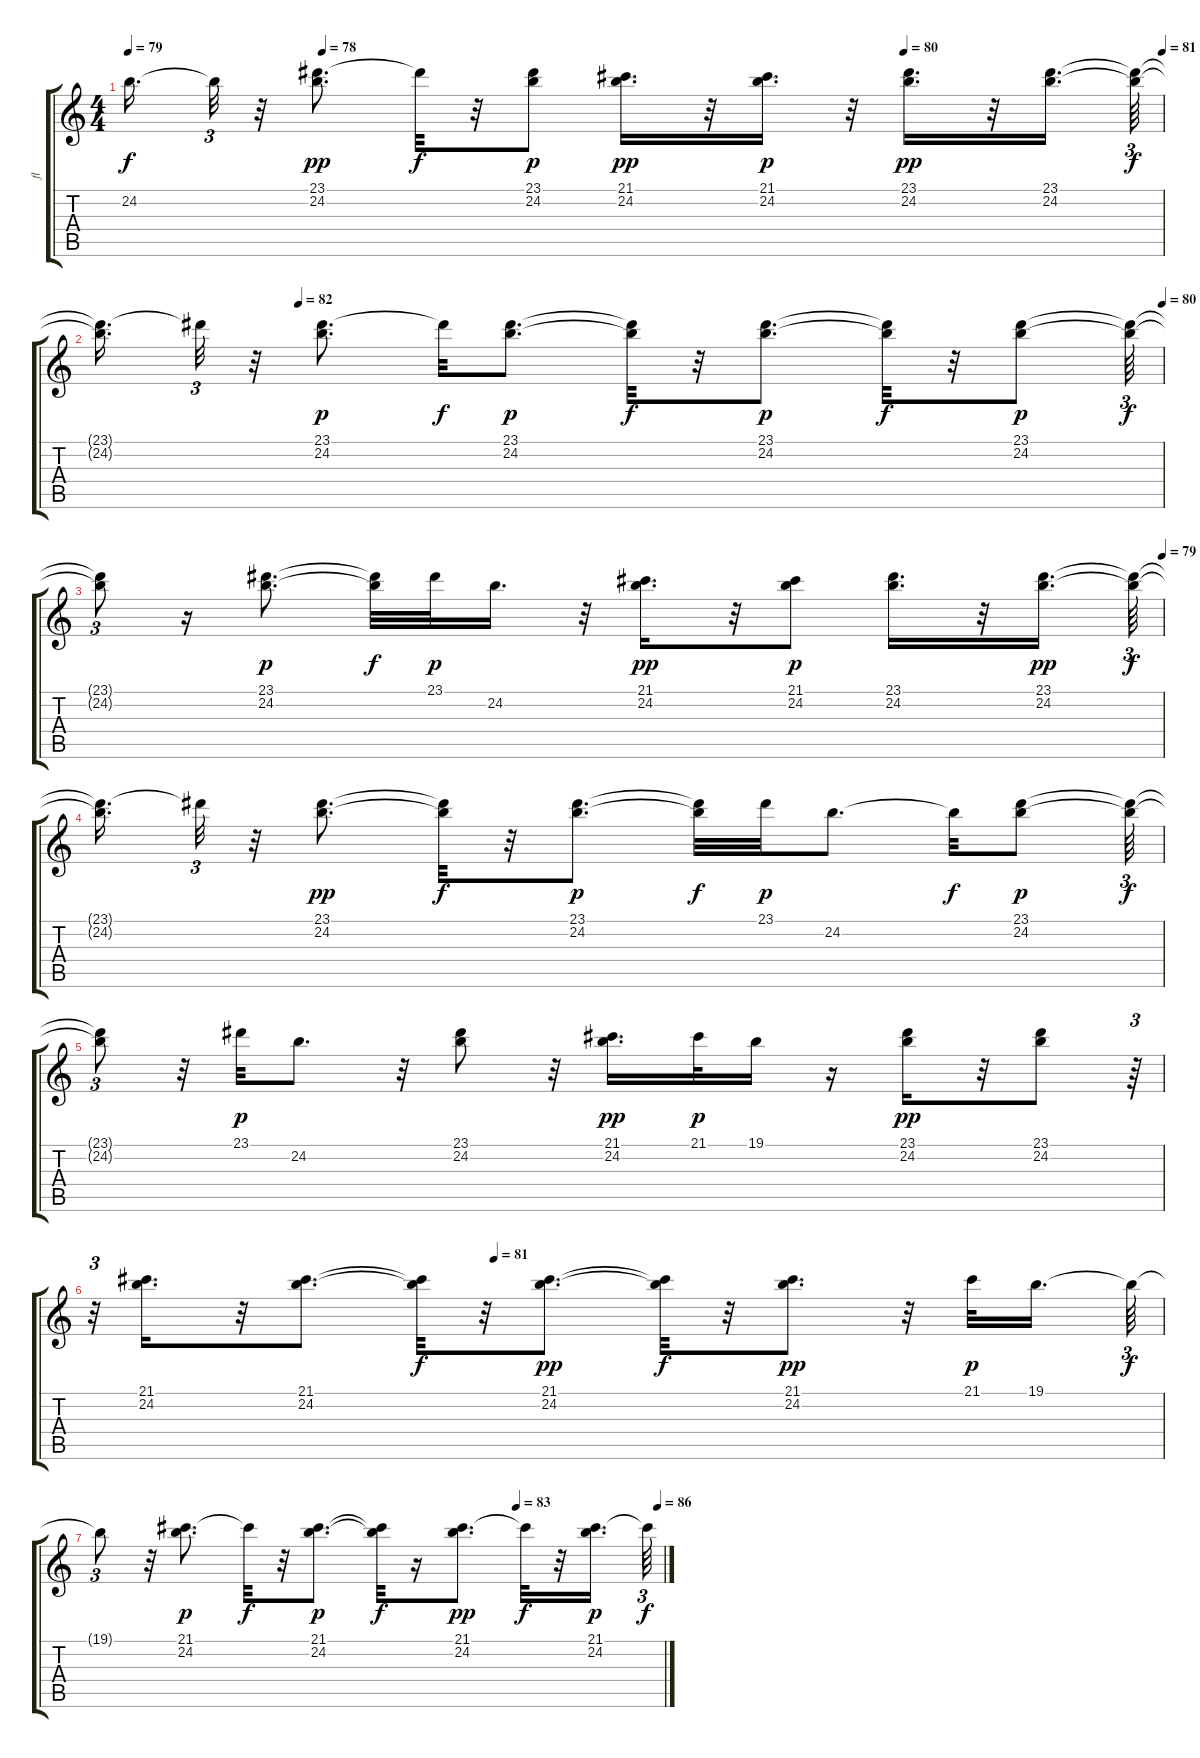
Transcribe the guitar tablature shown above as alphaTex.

\track ("fl" "fl") {instrument flute}
\staff {score tabs}
\tuning (E4 B3 G3 D3 A2 E2) {hide}
\ts (4 4)
\tempo 79
\tempo (78 0.1875)
\tempo (80 0.75)
\tempo (81 1)
\clef g2
\ks c
24.2{t}.16{d dy f} 24.2{t}.32{tu (3 2)} r.32 (23.1 24.2).8{d dy pp} 23.1{t}.32{dy f} r.32 (23.1 24.2).8{dy p} (21.1 24.2).16{d dy pp} r.32 (21.1 24.2).16{d dy p} r.32 (23.1 24.2).16{d dy pp} r.32 (23.1 24.2).16{d} (23.1{t} 24.2{t}).64{tu (3 2) dy f} |
\tempo (82 0.1875)
\tempo (80 1)
(23.1{t} 24.2{t}).16{d} 23.1{t}.32{tu (3 2)} r.32 (23.1 24.2).8{d dy p} 23.1{t}.32{dy f} (23.1 24.2).8{d dy p} (23.1{t} 24.2{t}).32{dy f} r.32 (23.1 24.2).8{d dy p} (23.1{t} 24.2{t}).32{dy f} r.32 (23.1 24.2).8{dy p} (23.1{t} 24.2{t}).64{tu (3 2) dy f} |
\tempo (79 1)
(23.1{t} 24.2{t}).8{tu (3 2)} r.16 (23.1 24.2).8{d dy p} (23.1{t} 24.2{t}).32{dy f} 23.1.32{dy p} 24.2.16{d} r.32 (21.1 24.2).16{d dy pp} r.32 (21.1 24.2).8{dy p} (23.1 24.2).16{d} r.32 (23.1 24.2).16{d dy pp} (23.1{t} 24.2{t}).64{tu (3 2) dy f} |
(23.1{t} 24.2{t}).16{d} 23.1{t}.32{tu (3 2)} r.32 (23.1 24.2).8{d dy pp} (23.1{t} 24.2{t}).32{dy f} r.32 (23.1 24.2).8{d dy p} (23.1{t} 24.2{t}).32{dy f} 23.1.32{dy p} 24.2.8{d} 24.2{t}.32{dy f} (23.1 24.2).8{dy p} (23.1{t} 24.2{t}).64{tu (3 2) dy f} |
(23.1{t} 24.2{t}).8{tu (3 2)} r.32 23.1.32{dy p} 24.2.8{d} r.32 (23.1 24.2).8 r.32 (21.1 24.2).16{d dy pp} 21.1.32{dy p} 19.1.16 r.16 (23.1 24.2).16{dy pp} r.32 (23.1 24.2).8 r.64{tu (3 2)} |
\tempo (81 0.375)
r.32{tu (3 2)} (21.1 24.2).16{d} r.32 (21.1 24.2).8{d} (21.1{t} 24.2{t}).32{dy f} r.32 (21.1 24.2).8{d dy pp} (21.1{t} 24.2{t}).32{dy f} r.32 (21.1 24.2).8{d dy pp} r.32 21.1.32{dy p} 19.1.16{d beam splitsecondary} 19.1{t}.64{tu (3 2) dy f} |
\tempo (83 0.7395833333333334)
\tempo (86 0.9895833333333334)
19.1{t}.8{tu (3 2)} r.32 (21.1 24.2).8{d dy p} 21.1{t}.32{dy f} r.32 (21.1 24.2).8{d dy p} (21.1{t} 24.2{t}).32{dy f} r.16 (21.1 24.2).8{d dy pp} 21.1{t}.32{dy f} r.32 (21.1 24.2).16{d dy p} 21.1{t}.64{tu (3 2) dy f}
